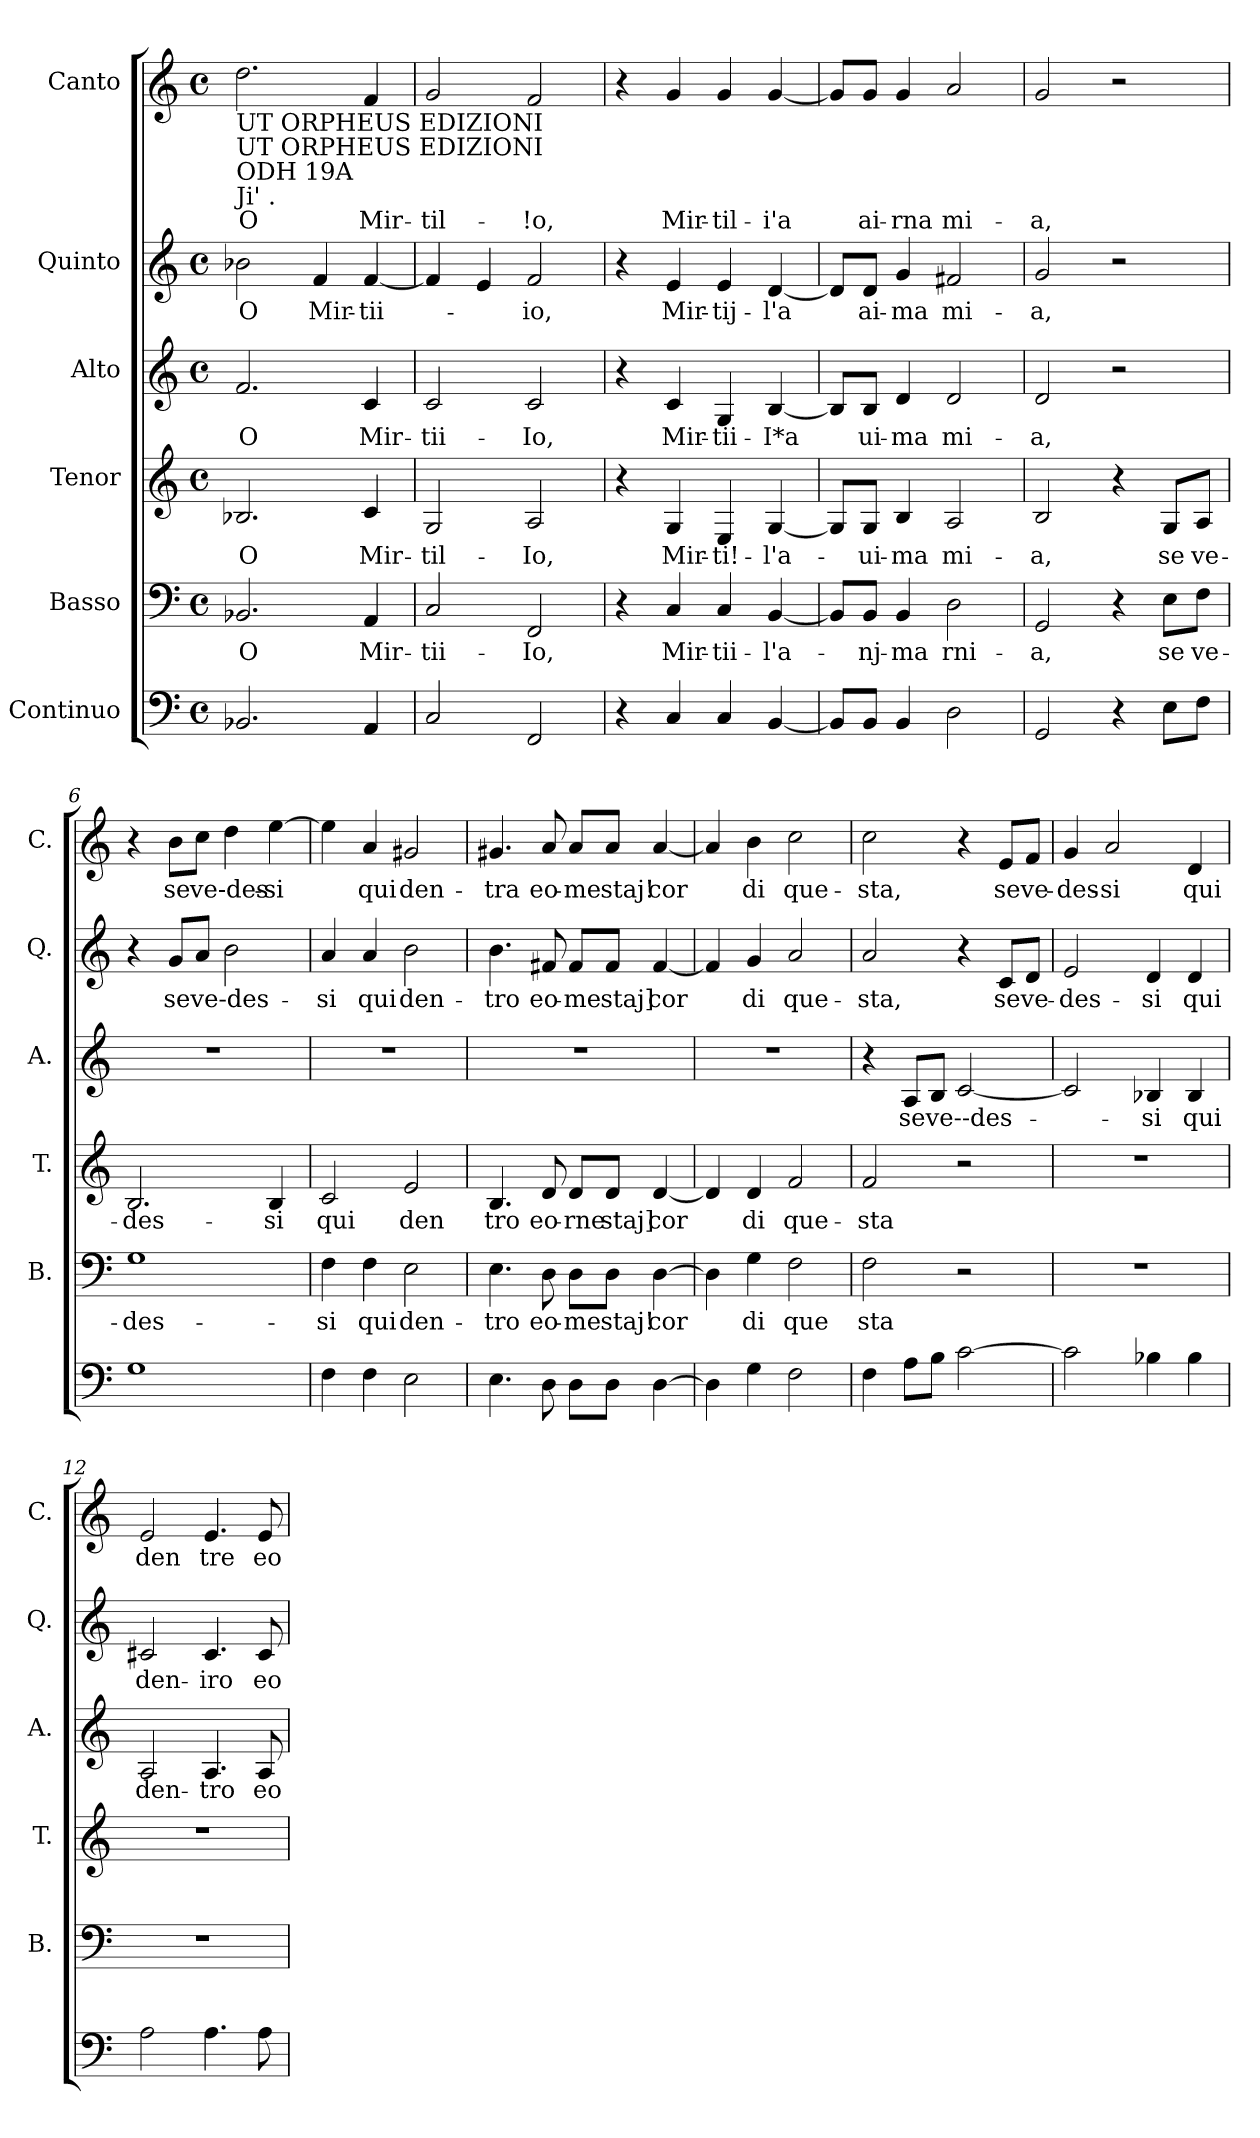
**kern	**kern	**text	**kern	**text	**kern	**text	**kern	**text	**kern	**text
*part6	*part5	*part5	*part4	*part4	*part3	*part3	*part2	*part2	*part1	*part1
*staff6	*staff5	*staff5	*staff4	*staff4	*staff3	*staff3	*staff2	*staff2	*staff1	*staff1
*I"Continuo	*I"Basso	*	*I"Tenor	*	*I"Alto	*	*I"Quinto	*	*I"Canto	*
*	*I'B.	*	*I'T.	*	*I'A.	*	*I'Q.	*	*I'C.	*
*clefF4	*clefF4	*	*clefG2	*	*clefG2	*	*clefG2	*	*clefG2	*
*k[]	*k[]	*	*k[]	*	*k[]	*	*k[]	*	*k[]	*
*M4/4	*M4/4	*	*M4/4	*	*M4/4	*	*M4/4	*	*M4/4	*
*met(c)	*met(c)	*	*met(c)	*	*met(c)	*	*met(c)	*	*met(c)	*
=1	=1	=1	=1	=1	=1	=1	=1	=1	=1	=1
!	!	!	!	!	!	!	!	!	!LO:TX:b:t=UT ORPHEUS EDIZIONI	!
!	!	!	!	!	!	!	!	!	!LO:TX:b:t=UT ORPHEUS EDIZIONI	!
!	!	!	!	!	!	!	!	!	!LO:TX:b:t=ODH 19A	!
!	!	!	!	!	!	!	!	!	!LO:TX:b:t=Ji' .	!
!	!	!LO:LY:b	!	!LO:LY:b	!	!LO:LY:b	!	!LO:LY:b	!	!LO:LY:b
2.BB-X/	2.BB-X/	-O	2.B-X/	-O	2.f/	-O	2b-X\	-O	2.dd\	-O
!	!	!	!	!	!	!	!	!LO:LY:b	!	!
.	.	.	.	.	.	.	4f/	-Mir-	.	.
!	!	!LO:LY:b	!	!LO:LY:b	!	!LO:LY:b	!	!LO:LY:b	!	!LO:LY:b
4AA/	4AA/	-Mir-	4c/	-Mir-	4c/	-Mir-	[4f/	-tii-	4f/	-Mir-
=2	=2	=2	=2	=2	=2	=2	=2	=2	=2	=2
!	!	!LO:LY:b	!	!LO:LY:b	!	!LO:LY:b	!	!	!	!LO:LY:b
2C/	2C/	-tii-	2G/	-til-	2c/	-tii-	4f/]	.	2g/	-til-
.	.	.	.	.	.	.	4e/	.	.	.
!	!	!LO:LY:b	!	!LO:LY:b	!	!LO:LY:b	!	!LO:LY:b	!	!LO:LY:b
2FF/	2FF/	-Io,	2A/	-Io,	2c/	-Io,	2f/	-io,	2f/	-!o,
=3	=3	=3	=3	=3	=3	=3	=3	=3	=3	=3
4r	4r	.	4r	.	4r	.	4r	.	4r	.
!	!	!LO:LY:b	!	!LO:LY:b	!	!LO:LY:b	!	!LO:LY:b	!	!LO:LY:b
4C/	4C/	-Mir-	4G/	-Mir-	4c/	-Mir-	4e/	-Mir-	4g/	-Mir-
!	!	!LO:LY:b	!	!LO:LY:b	!	!LO:LY:b	!	!LO:LY:b	!	!LO:LY:b
4C/	4C/	-tii-	4E/	-ti!-	4G/	-tii-	4e/	-tij-	4g/	-til-
!	!	!LO:LY:b	!	!LO:LY:b	!	!LO:LY:b	!	!LO:LY:b	!	!LO:LY:b
[4BB/	[4BB/	-l'a-	[4G/	-l'a-	[4B/	-I*a	[4d/	-l'a	[4g/	-i'a
=4	=4	=4	=4	=4	=4	=4	=4	=4	=4	=4
8BB/L]	8BB/L]	.	8G/L]	.	8B/L]	.	8d/L]	.	8g/L]	.
!	!	!LO:LY:b	!	!LO:LY:b	!	!LO:LY:b	!	!LO:LY:b	!	!LO:LY:b
8BB/J	8BB/J	-nj-	8G/J	-ui-	8B/J	-ui-	8d/J	-ai-	8g/J	-ai-
!	!	!LO:LY:b	!	!LO:LY:b	!	!LO:LY:b	!	!LO:LY:b	!	!LO:LY:b
4BB/	4BB/	-ma	4B/	-ma	4d/	-ma	4g/	-ma	4g/	-rna
!	!	!LO:LY:b	!	!LO:LY:b	!	!LO:LY:b	!	!LO:LY:b	!	!LO:LY:b
2D\	2D\	-rni-	2A/	-mi-	2d/	-mi-	2f#X/	-mi-	2a/	-mi-
=5	=5	=5	=5	=5	=5	=5	=5	=5	=5	=5
!	!	!LO:LY:b	!	!LO:LY:b	!	!LO:LY:b	!	!LO:LY:b	!	!LO:LY:b
2GG/	2GG/	-a,	2B/	-a,	2d/	-a,	2g/	-a,	2g/	-a,
4r	4r	.	4r	.	2r	.	2r	.	2r	.
!	!	!LO:LY:b	!	!LO:LY:b	!	!	!	!	!	!
8E\L	8E\L	-se	8G/L	-se	.	.	.	.	.	.
!	!	!LO:LY:b	!	!LO:LY:b	!	!	!	!	!	!
8F\J	8F\J	-ve-	8A/J	-ve-	.	.	.	.	.	.
=6	=6	=6	=6	=6	=6	=6	=6	=6	=6	=6
!	!	!LO:LY:b	!	!LO:LY:b	!	!	!	!	!	!
1G	1G	-des-	2.B/	-des-	1r	.	4r	.	4r	.
!	!	!	!	!	!	!	!	!LO:LY:b	!	!LO:LY:b
.	.	.	.	.	.	.	8g/L	-se	8b\L	-se
!	!	!	!	!	!	!	!	!LO:LY:b	!	!LO:LY:b
.	.	.	.	.	.	.	8a/J	-ve-des-	8cc\J	-ve-des-
.	.	.	.	.	.	.	2b\	.	4dd\	.
!	!	!	!	!LO:LY:b	!	!	!	!	!	!LO:LY:b
.	.	.	4B/	-si	.	.	.	.	[4ee\	-si
=7	=7	=7	=7	=7	=7	=7	=7	=7	=7	=7
!	!	!LO:LY:b	!	!LO:LY:b	!	!	!	!LO:LY:b	!	!
4F\	4F\	-si	2c/	-qui	1r	.	4a/	-si	4ee\]	.
!	!	!LO:LY:b	!	!	!	!	!	!LO:LY:b	!	!LO:LY:b
4F\	4F\	-qui	.	.	.	.	4a/	-qui	4a/	-qui
!	!	!LO:LY:b	!	!LO:LY:b	!	!	!	!LO:LY:b	!	!LO:LY:b
2E\	2E\	-den-	2e/	-den	.	.	2b\	-den-	2g#X/	-den-
!!LO:LB:g=z
=8	=8	=8	=8	=8	=8	=8	=8	=8	=8	=8
!	!	!LO:LY:b	!	!LO:LY:b	!	!	!	!LO:LY:b	!	!LO:LY:b
4.E\	4.E\	-tro	4.B/	-tro	1r	.	4.b\	-tro	4.g#X/	-tra
!	!	!LO:LY:b	!	!LO:LY:b	!	!	!	!LO:LY:b	!	!LO:LY:b
8D\	8D\	-eo-	8d/	-eo-	.	.	8f#X/	-eo-	8a/	-eo-
!	!	!LO:LY:b	!	!LO:LY:b	!	!	!	!LO:LY:b	!	!LO:LY:b
8D\L	8D\L	-me	8d/L	-rne	.	.	8f#/L	-me	8a/L	-me
!	!	!LO:LY:b	!	!LO:LY:b	!	!	!	!LO:LY:b	!	!LO:LY:b
8D\J	8D\J	-staj!	8d/J	-staj]	.	.	8f#/J	-staj]	8a/J	-staj!
!	!	!LO:LY:b	!	!LO:LY:b	!	!	!	!LO:LY:b	!	!LO:LY:b
[4D\	[4D\	-cor	[4d/	-cor	.	.	[4f#/	-cor	[4a/	-cor
=9	=9	=9	=9	=9	=9	=9	=9	=9	=9	=9
4D\]	4D\]	.	4d/]	.	1r	.	4f#/]	.	4a/]	.
!	!	!LO:LY:b	!	!LO:LY:b	!	!	!	!LO:LY:b	!	!LO:LY:b
4G\	4G\	-di	4d/	-di	.	.	4g/	-di	4b\	-di
!	!	!LO:LY:b	!	!LO:LY:b	!	!	!	!LO:LY:b	!	!LO:LY:b
2F\	2F\	-que	2f/	-que-	.	.	2a/	-que-	2cc\	-que-
=10	=10	=10	=10	=10	=10	=10	=10	=10	=10	=10
!	!	!LO:LY:b	!	!LO:LY:b	!	!	!	!LO:LY:b	!	!LO:LY:b
4F\	2F\	-sta	2f/	-sta	4r	.	2a/	-sta,	2cc\	-sta,
!	!	!	!	!	!	!LO:LY:b	!	!	!	!
8A\L	.	.	.	.	8A/L	-se	.	.	.	.
!	!	!	!	!	!	!LO:LY:b	!	!	!	!
8B\J	.	.	.	.	8B/J	-ve--des-	.	.	.	.
[2c\	2r	.	2r	.	[2c/	.	4r	.	4r	.
!	!	!	!	!	!	!	!	!LO:LY:b	!	!LO:LY:b
.	.	.	.	.	.	.	8c/L	-se	8e/L	-se
!	!	!	!	!	!	!	!	!LO:LY:b	!	!LO:LY:b
.	.	.	.	.	.	.	8d/J	-ve-	8f/J	-ve-
=11	=11	=11	=11	=11	=11	=11	=11	=11	=11	=11
!	!	!	!	!	!	!	!	!LO:LY:b	!	!LO:LY:b
2c\]	1r	.	1r	.	2c/]	.	2e/	-des-	4g/	-des-
!	!	!	!	!	!	!	!	!	!	!LO:LY:b
.	.	.	.	.	.	.	.	.	2a/	-si
!	!	!	!	!	!	!LO:LY:b	!	!LO:LY:b	!	!
4B-X\	.	.	.	.	4B-X/	-si	4d/	-si	.	.
!	!	!	!	!	!	!LO:LY:b	!	!LO:LY:b	!	!LO:LY:b
4B-\	.	.	.	.	4B-/	-qui	4d/	-qui	4d/	-qui
=12	=12	=12	=12	=12	=12	=12	=12	=12	=12	=12
!	!	!	!	!	!	!LO:LY:b	!	!LO:LY:b	!	!LO:LY:b
2A\	1r	.	1r	.	2A/	-den-	2c#X/	-den-	2e/	-den
!	!	!	!	!	!	!LO:LY:b	!	!LO:LY:b	!	!LO:LY:b
4.A\	.	.	.	.	4.A/	-tro	4.c#/	-iro	4.e/	-tre
!	!	!	!	!	!	!LO:LY:b	!	!LO:LY:b	!	!LO:LY:b
8A\	.	.	.	.	8A/	-eo-	8c#/	-eo-	8e/	-eo-
=	=	=	=	=	=	=	=	=	=	=
*-	*-	*-	*-	*-	*-	*-	*-	*-	*-	*-
